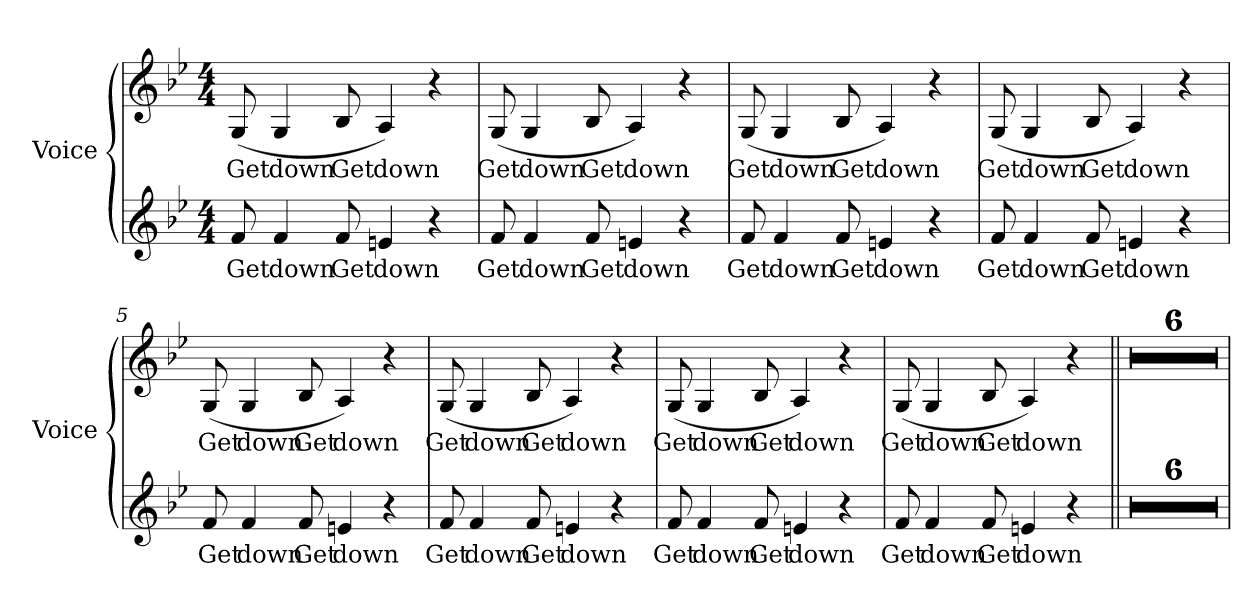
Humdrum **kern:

**kern	**text	**kern	**text
*part1	*part1	*part1	*part1
*staff2	*staff2	*staff1	*staff1
*I"Voice	*	*	*
*I'Voice	*	*	*
!!LO:PB:g=z
*clefG2	*	*clefG2	*
*k[b-e-]	*	*k[b-e-]	*
*g:	*	*g:	*
*M4/4	*	*M4/4	*
=1	=1	=1	=1
!	!LO:LY:b:color=#000000	!	!
!	!	!	!LO:LY:b:color=#000000
8fi/	Get	(8Gi/	Get
!	!LO:LY:b:color=#000000	!	!
!	!	!	!LO:LY:b:color=#000000
4fi/	down	4Gi/	down
!	!LO:LY:b:color=#000000	!	!
!	!	!	!LO:LY:b:color=#000000
8fi/	Get	8B-i/	Get
!	!LO:LY:b:color=#000000	!	!
!	!	!	!LO:LY:b:color=#000000
4eni/	down	4Ai/)	down
4r	.	4r	.
=2	=2	=2	=2
!	!LO:LY:b:color=#000000	!	!
!	!	!	!LO:LY:b:color=#000000
8fi/	Get	(8Gi/	Get
!	!LO:LY:b:color=#000000	!	!
!	!	!	!LO:LY:b:color=#000000
4fi/	down	4Gi/	down
!	!LO:LY:b:color=#000000	!	!
!	!	!	!LO:LY:b:color=#000000
8fi/	Get	8B-i/	Get
!	!LO:LY:b:color=#000000	!	!
!	!	!	!LO:LY:b:color=#000000
4eni/	down	4Ai/)	down
4r	.	4r	.
=3	=3	=3	=3
!	!LO:LY:b:color=#000000	!	!
!	!	!	!LO:LY:b:color=#000000
8fi/	Get	(8Gi/	Get
!	!LO:LY:b:color=#000000	!	!
!	!	!	!LO:LY:b:color=#000000
4fi/	down	4Gi/	down
!	!LO:LY:b:color=#000000	!	!
!	!	!	!LO:LY:b:color=#000000
8fi/	Get	8B-i/	Get
!	!LO:LY:b:color=#000000	!	!
!	!	!	!LO:LY:b:color=#000000
4eni/	down	4Ai/)	down
4r	.	4r	.
=4	=4	=4	=4
!	!LO:LY:b:color=#000000	!	!
!	!	!	!LO:LY:b:color=#000000
8fi/	Get	(8Gi/	Get
!	!LO:LY:b:color=#000000	!	!
!	!	!	!LO:LY:b:color=#000000
4fi/	down	4Gi/	down
!	!LO:LY:b:color=#000000	!	!
!	!	!	!LO:LY:b:color=#000000
8fi/	Get	8B-i/	Get
!	!LO:LY:b:color=#000000	!	!
!	!	!	!LO:LY:b:color=#000000
4eni/	down	4Ai/)	down
4r	.	4r	.
!!LO:LB:g=z
=5	=5	=5	=5
!	!LO:LY:b:color=#000000	!	!
!	!	!	!LO:LY:b:color=#000000
8fi/	Get	(8Gi/	Get
!	!LO:LY:b:color=#000000	!	!
!	!	!	!LO:LY:b:color=#000000
4fi/	down	4Gi/	down
!	!LO:LY:b:color=#000000	!	!
!	!	!	!LO:LY:b:color=#000000
8fi/	Get	8B-i/	Get
!	!LO:LY:b:color=#000000	!	!
!	!	!	!LO:LY:b:color=#000000
4eni/	down	4Ai/)	down
4r	.	4r	.
=6	=6	=6	=6
!	!LO:LY:b:color=#000000	!	!
!	!	!	!LO:LY:b:color=#000000
8fi/	Get	(8Gi/	Get
!	!LO:LY:b:color=#000000	!	!
!	!	!	!LO:LY:b:color=#000000
4fi/	down	4Gi/	down
!	!LO:LY:b:color=#000000	!	!
!	!	!	!LO:LY:b:color=#000000
8fi/	Get	8B-i/	Get
!	!LO:LY:b:color=#000000	!	!
!	!	!	!LO:LY:b:color=#000000
4eni/	down	4Ai/)	down
4r	.	4r	.
=7	=7	=7	=7
!	!LO:LY:b:color=#000000	!	!
!	!	!	!LO:LY:b:color=#000000
8fi/	Get	(8Gi/	Get
!	!LO:LY:b:color=#000000	!	!
!	!	!	!LO:LY:b:color=#000000
4fi/	down	4Gi/	down
!	!LO:LY:b:color=#000000	!	!
!	!	!	!LO:LY:b:color=#000000
8fi/	Get	8B-i/	Get
!	!LO:LY:b:color=#000000	!	!
!	!	!	!LO:LY:b:color=#000000
4eni/	down	4Ai/)	down
4r	.	4r	.
=8	=8	=8	=8
!	!LO:LY:b:color=#000000	!	!
!	!	!	!LO:LY:b:color=#000000
8fi/	Get	(8Gi/	Get
!	!LO:LY:b:color=#000000	!	!
!	!	!	!LO:LY:b:color=#000000
4fi/	down	4Gi/	down
!	!LO:LY:b:color=#000000	!	!
!	!	!	!LO:LY:b:color=#000000
8fi/	Get	8B-i/	Get
!	!LO:LY:b:color=#000000	!	!
!	!	!	!LO:LY:b:color=#000000
4eni/	down	4Ai/)	down
4r	.	4r	.
!!LO:LB:g=z
=9||	=9||	=9||	=9||
1r	.	1r	.
=10	=10	=10	=10
1r	.	1r	.
=11	=11	=11	=11
1r	.	1r	.
=12	=12	=12	=12
1r	.	1r	.
=13	=13	=13	=13
1r	.	1r	.
=14	=14	=14	=14
1r	.	1r	.
=	=	=	=
*-	*-	*-	*-
